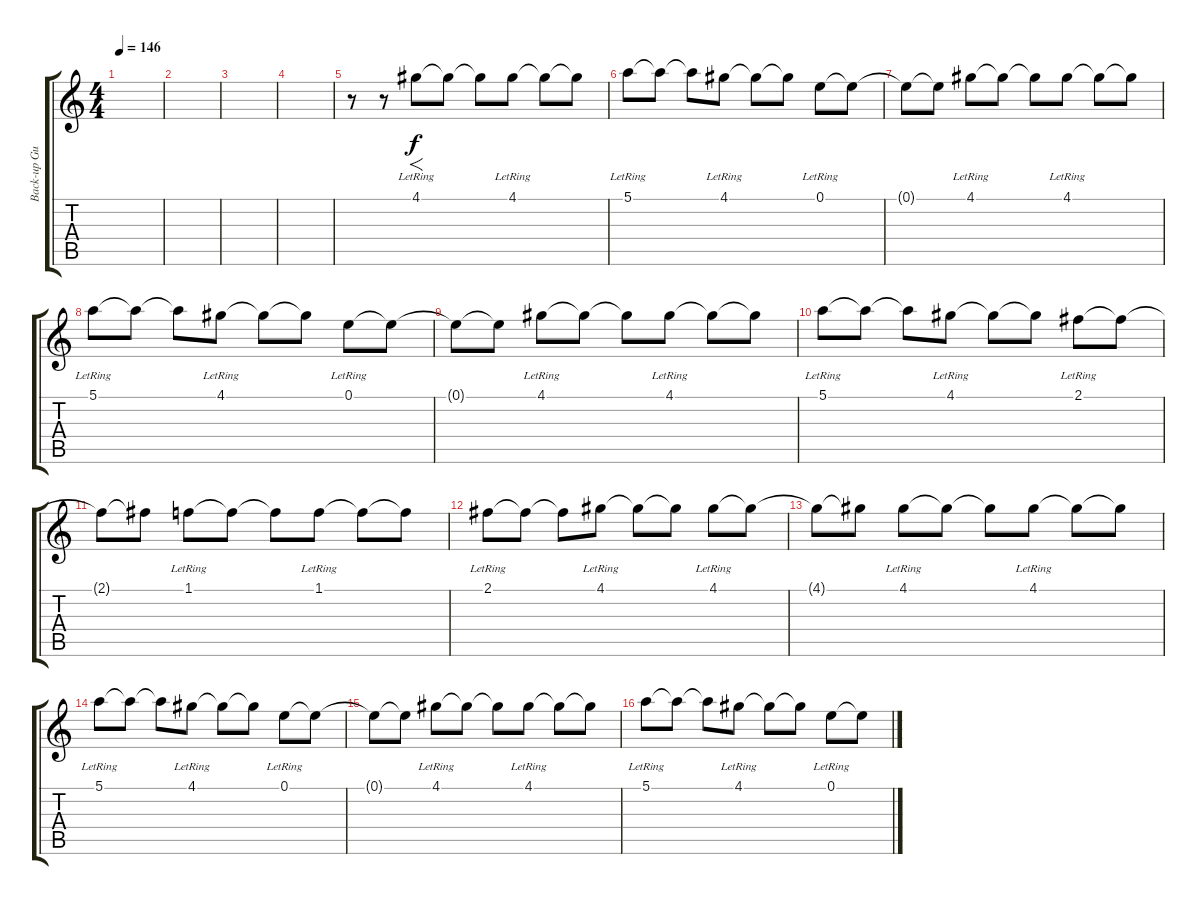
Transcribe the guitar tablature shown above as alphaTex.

\track ("Back-up Guitar" "Back-up Gu") {instrument overdrivenguitar}
\staff {score tabs}
\tuning (E4 B3 G3 D3 A2 E2) {hide}
\ts (4 4)
\tempo 146
\clef g2
\ks c
|
|
|
|
r.8 r.8 4.1{lr}.8{f} 4.1{t}.8 4.1{t}.8 4.1{lr}.8 4.1{t}.8 4.1{t}.8 |
5.1{lr}.8 5.1{t}.8 5.1{t}.8 4.1{lr}.8 4.1{t}.8 4.1{t}.8 0.1{lr}.8 0.1{t}.8 |
0.1{t}.8 0.1{t}.8 4.1{lr}.8 4.1{t}.8 4.1{t}.8 4.1{lr}.8 4.1{t}.8 4.1{t}.8 |
5.1{lr}.8 5.1{t}.8 5.1{t}.8 4.1{lr}.8 4.1{t}.8 4.1{t}.8 0.1{lr}.8 0.1{t}.8 |
0.1{t}.8 0.1{t}.8 4.1{lr}.8 4.1{t}.8 4.1{t}.8 4.1{lr}.8 4.1{t}.8 4.1{t}.8 |
5.1{lr}.8 5.1{t}.8 5.1{t}.8 4.1{lr}.8 4.1{t}.8 4.1{t}.8 2.1{lr}.8 2.1{t}.8 |
2.1{t}.8 2.1{t}.8 1.1{lr}.8 1.1{t}.8 1.1{t}.8 1.1{lr}.8 1.1{t}.8 1.1{t}.8 |
2.1{lr}.8 2.1{t}.8 2.1{t}.8 4.1{lr}.8 4.1{t}.8 4.1{t}.8 4.1{lr}.8 4.1{t}.8 |
4.1{t}.8 4.1{t}.8 4.1{lr}.8 4.1{t}.8 4.1{t}.8 4.1{lr}.8 4.1{t}.8 4.1{t}.8 |
5.1{lr}.8 5.1{t}.8 5.1{t}.8 4.1{lr}.8 4.1{t}.8 4.1{t}.8 0.1{lr}.8 0.1{t}.8 |
0.1{t}.8 0.1{t}.8 4.1{lr}.8 4.1{t}.8 4.1{t}.8 4.1{lr}.8 4.1{t}.8 4.1{t}.8 |
5.1{lr}.8 5.1{t}.8 5.1{t}.8 4.1{lr}.8 4.1{t}.8 4.1{t}.8 0.1{lr}.8 0.1{t}.8
